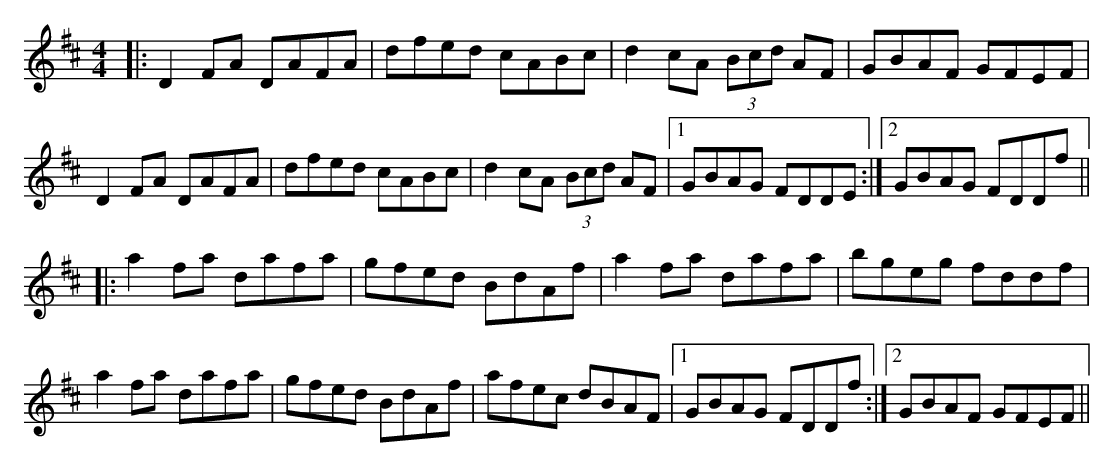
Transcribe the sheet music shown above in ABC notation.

X:1
M:4/4
K:D
|:D2 FA DAFA|dfed cABc|d2 cA (3Bcd AF|GBAF GFEF|
D2 FA DAFA|dfed cABc|d2 cA (3Bcd AF|1 GBAG FDDE:|2 GBAG FDDf||
|:a2 fa dafa|gfed BdAf|a2 fa dafa|bgeg fddf|
a2 fa dafa|gfed BdAf|afec dBAF|1 GBAG FDDf:|2 GBAF GFEF||
